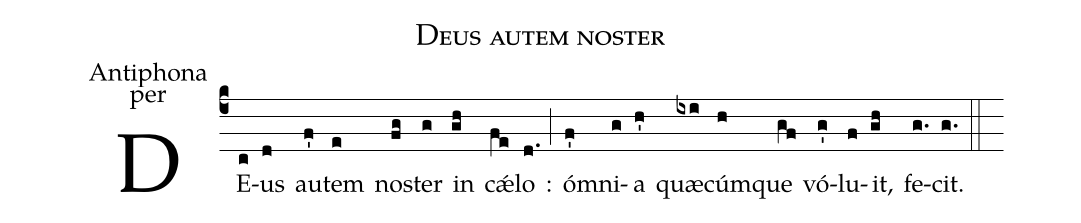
name:Deus autem noster;
office-part:Antiphona;
mode:per;
%%
(c4) DE(c)us(d) au(f')tem(e) no(fg)ster(g) in(gh) c<sp>'æ</sp>(fe)lo(d.) :(;) ó(f')mni(g)a(h') quæ(ixi)cúm(h)que(gf) vó(g')lu(f)it,(gh) fe(g.)cit.(g.) (::)
